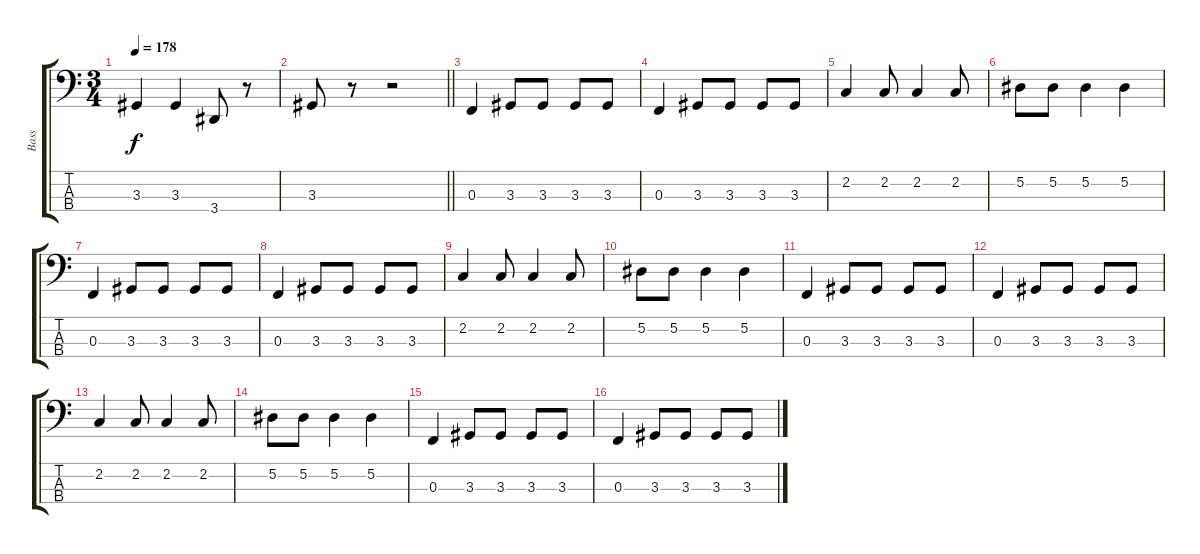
\track ("Bass" "Bass") {instrument slapbass1}
\staff {score tabs}
\tuning (Eb2 Bb1 F1 C1) {hide}
\ts (3 4)
\tempo 178
\clef f4
\ks c
3.3.4{dy f} 3.3.4 3.4.8 r.8 |
\barLineRight lightlight
3.3.8 r.8 r.2 |
0.3.4 3.3.8 3.3.8 3.3.8 3.3.8 |
0.3.4 3.3.8 3.3.8 3.3.8 3.3.8 |
2.2.4 2.2.8 2.2.4 2.2.8 |
5.2.8 5.2.8 5.2.4 5.2.4 |
0.3.4 3.3.8 3.3.8 3.3.8 3.3.8 |
0.3.4 3.3.8 3.3.8 3.3.8 3.3.8 |
2.2.4 2.2.8 2.2.4 2.2.8 |
5.2.8 5.2.8 5.2.4 5.2.4 |
0.3.4 3.3.8 3.3.8 3.3.8 3.3.8 |
0.3.4 3.3.8 3.3.8 3.3.8 3.3.8 |
2.2.4 2.2.8 2.2.4 2.2.8 |
5.2.8 5.2.8 5.2.4 5.2.4 |
0.3.4 3.3.8 3.3.8 3.3.8 3.3.8 |
0.3.4 3.3.8 3.3.8 3.3.8 3.3.8
